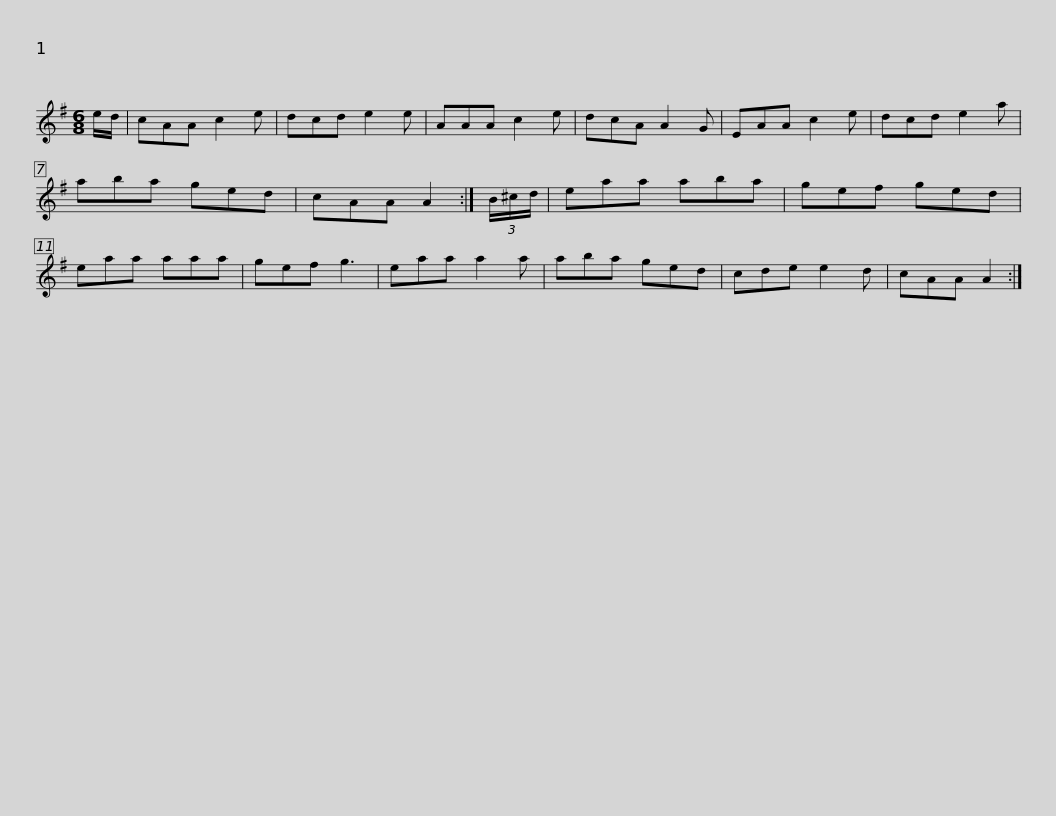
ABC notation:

X:1
L:1/8
M:6/8
I:linebreak $
K:G
V:1 treble
V:1
 e/d/ | cAA c2 e | dcd e2 e | AAA c2 e | dcA A2 G | %5
 EAA c2 e | dcd e2 a | aba ged | cAA A2 :|$ (3B/^c/d/ | %10
 eaa aba | gef ged | eaa aaa | gef g3 | eaa a2 a | %15
 aba ged |$ cde e2 d | cAA A2 :| %18
